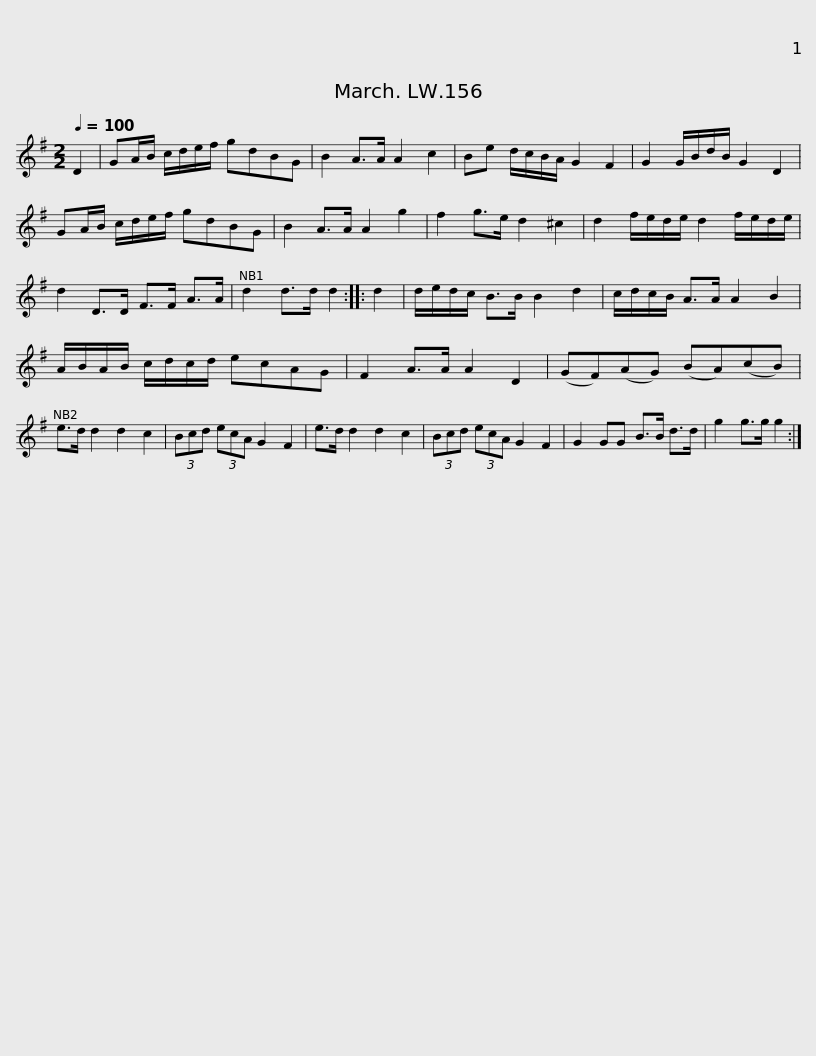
X:1
L:1/8
Q:1/4=100
M:2/2
I:linebreak $
K:G
V:1 treble
V:1
 D2 | GA/B/ c/d/e/f/ gdBG | B2 A>A A2 c2 | Be d/c/B/A/ G2 F2 | G2 G/B/d/B/ G2 D2 | %5
 GA/B/ c/d/e/f/ gdBG |$ B2 A>A A2 g2 | f2 g>e d2 ^c2 | d2 f/e/d/e/ d2 f/e/d/e/ | d2 D>D F>F A>A | %10
 d2 d>d d2 :: d2 | d/e/d/c/ B>B B2 d2 |$ c/d/c/B/ A>A A2 B2 | A/B/A/B/ c/d/c/d/ ecAG | %15
 F2 A>A A2 D2 | (GF)(AG) (BA)(cB) | e>d d2 d2 c2 |$ (3Bcd (3ecA G2 F2 | e>d d2 d2 c2 | %20
 (3Bcd (3ecA G2 F2 | G2 GG B>B d>d | g2 g>g g2 :| %23
